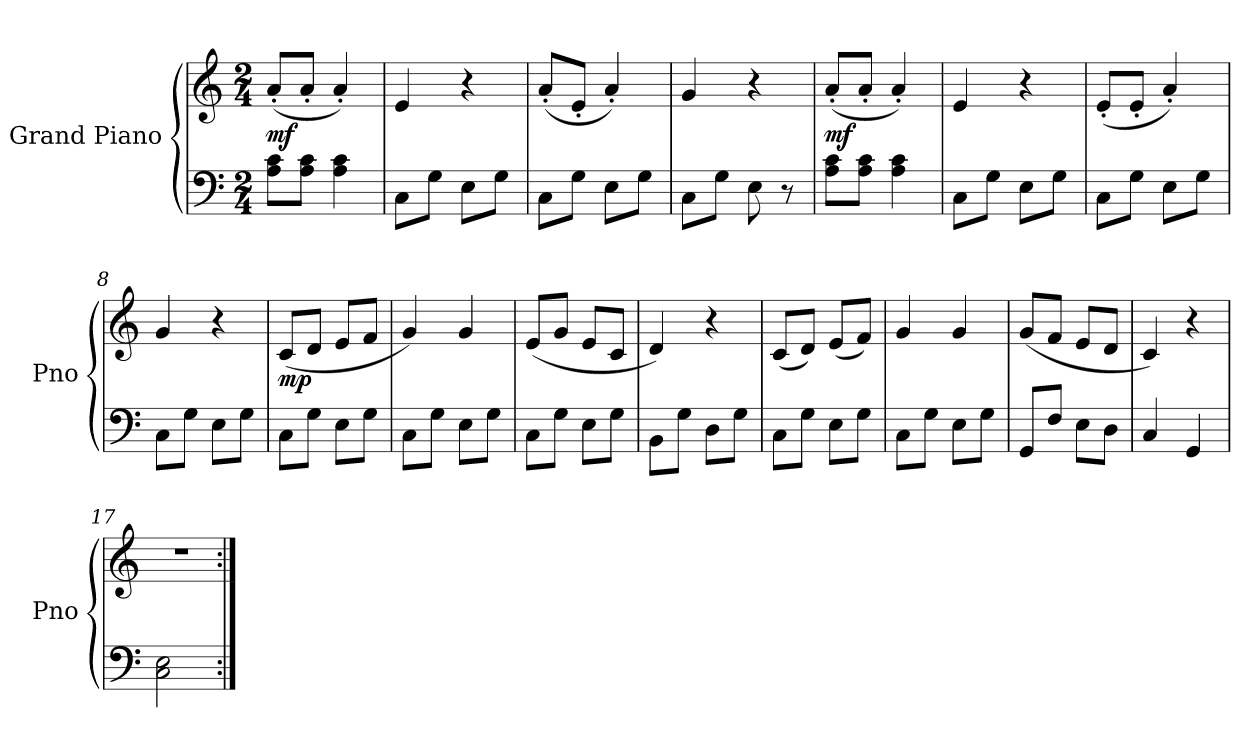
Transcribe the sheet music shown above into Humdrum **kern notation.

**kern	**kern	**dynam
*part1	*part1	*part1
*staff2	*staff1	*staff1/2
*I"Grand Piano	*	*
*I'Pno	*	*
*stria5	*stria5	*
*clefF4	*clefG2	*
*k[]	*k[]	*
*M2/4	*M2/4	*
*MM80	*MM80	*
=1	=1	=1
!	!	!LO:DY:b
8c 8AL	(8a'L	mf
8A 8cJ	8a'J	.
4A 4c	4a')	.
=2	=2	=2
8CL	4e	.
8GJ	.	.
8EL	4r	.
8GJ	.	.
=3	=3	=3
8CL	(8a'L	.
8GJ	8e'J	.
8EL	4a')	.
8GJ	.	.
=4	=4	=4
8CL	4g	.
8GJ	.	.
8E	4r	.
8r	.	.
=5	=5	=5
!	!	!LO:DY:b
8c 8AL	(8a'L	mf
8A 8cJ	8a'J	.
4A 4c	4a')	.
=6	=6	=6
8CL	4e	.
8GJ	.	.
8EL	4r	.
8GJ	.	.
=7	=7	=7
8CL	(8e'L	.
8GJ	8e'J	.
8EL	4a')	.
8GJ	.	.
=8	=8	=8
8CL	4g	.
8GJ	.	.
8EL	4r	.
8GJ	.	.
=9	=9	=9
!	!	!LO:DY:b
8CL	(8cL	mp
8GJ	8dJ	.
8EL	8eL	.
8GJ	8fJ	.
=10	=10	=10
8CL	4g)	.
8GJ	.	.
8EL	4g	.
8GJ	.	.
=11	=11	=11
8CL	(8eL	.
8GJ	8gJ	.
8EL	8eL	.
8GJ	8cJ	.
=12	=12	=12
8BBL	4d)	.
8GJ	.	.
8DL	4r	.
8GJ	.	.
=13	=13	=13
8CL	(8cL	.
8GJ	8dJ)	.
8EL	(8eL	.
8GJ	8fJ)	.
=14	=14	=14
8CL	4g	.
8GJ	.	.
8EL	4g	.
8GJ	.	.
=15	=15	=15
8GGL	(8gL	.
8FJ	8fJ	.
8EL	8eL	.
8DJ	8dJ	.
=16	=16	=16
4C	4c)	.
4GG	4r	.
=17	=17	=17
2E 2C	2r	.
=:|!	=:|!	=:|!
*-	*-	*-
